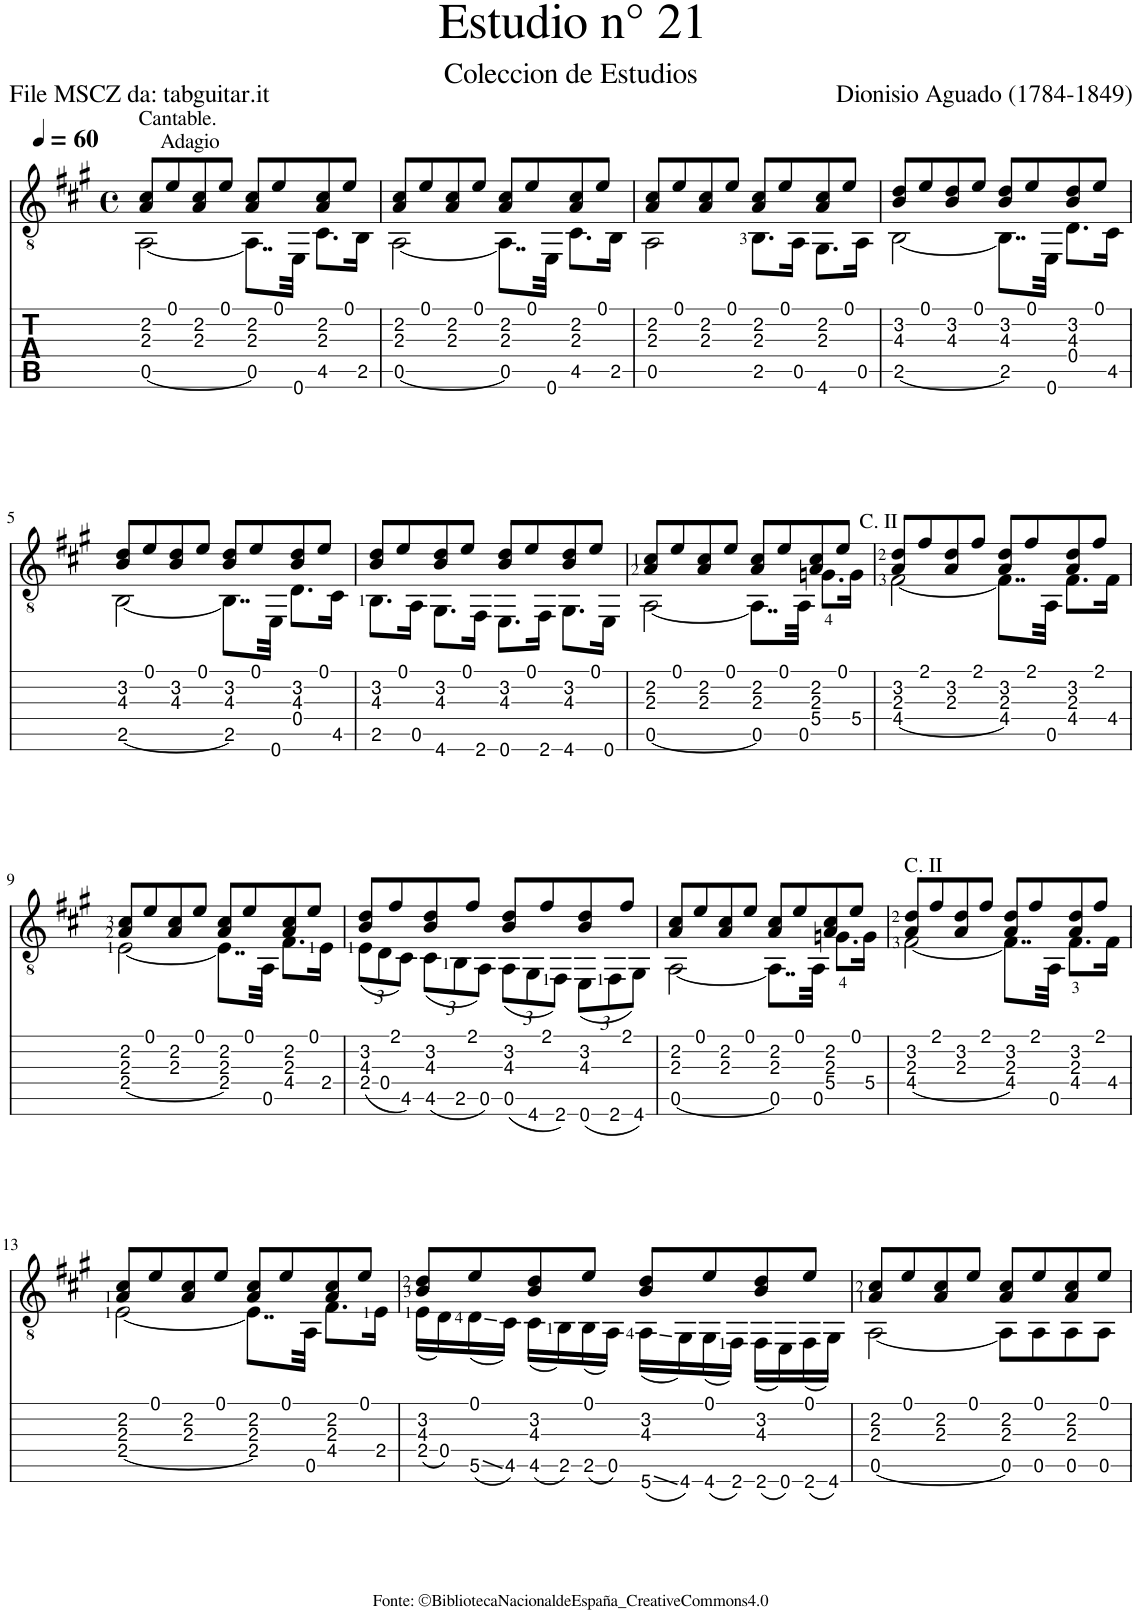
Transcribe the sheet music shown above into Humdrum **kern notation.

**kern	**kern
*part1	*part1
*staff2	*staff1
*I"Guitar	*
*I'Guit.	*
*stria6	*
*	*clefGv2
*k[f#c#g#]	*k[f#c#g#]
*M4/4	*M4/4
*met(c)	*met(c)
*MM60	*MM60
=1	=1
*^	*^
!	!	!LO:TX:a:t=Cantable.	!
!	!	!LO:TX:a:t=Adagio	!
8A\ 8c#\L	[2AA	8A/ 8c#/L	[2AA\
8eJ	.	8e/	.
8A\ 8c#\L	.	8A/ 8c#/	.
8eJ	.	8e/J	.
8A\ 8c#\L	8..AAL]	8A/ 8c#/L	8..AA\L]
8eJ	.	8e/	.
.	32EEJkk	.	32EE\Jkk
8A\ 8c#\L	8.C#L	8A/ 8c#/	8.C#\L
8eJ	.	8e/J	.
.	16BBJk	.	16BB\Jk
=2	=2	=2	=2
8A\ 8c#\L	[2AA	8A/ 8c#/L	[2AA\
8eJ	.	8e/	.
8A\ 8c#\L	.	8A/ 8c#/	.
8eJ	.	8e/J	.
8A\ 8c#\L	8..AAL]	8A/ 8c#/L	8..AA\L]
8eJ	.	8e/	.
.	32EEJkk	.	32EE\Jkk
8A\ 8c#\L	8.C#L	8A/ 8c#/	8.C#\L
8eJ	.	8e/J	.
.	16BBJk	.	16BB\Jk
=3	=3	=3	=3
8A\ 8c#\L	2AA	8A/ 8c#/L	2AA\
8eJ	.	8e/	.
8A\ 8c#\L	.	8A/ 8c#/	.
8eJ	.	8e/J	.
8A\ 8c#\L	8.BBL	8A/ 8c#/L	8.BB\L
8eJ	.	8e/	.
.	16AAJk	.	16AA\Jk
8A\ 8c#\L	8.GG#L	8A/ 8c#/	8.GG#\L
8eJ	.	8e/J	.
.	16AAJk	.	16AA\Jk
=4	=4	=4	=4
8B\ 8d\L	[2BB	8B/ 8d/L	[2BB\
8eJ	.	8e/	.
8B\ 8d\L	.	8B/ 8d/	.
8eJ	.	8e/J	.
8B\ 8d\L	8..BBL]	8B/ 8d/L	8..BB\L]
8eJ	.	8e/	.
.	32EEJkk	.	32EE\Jkk
8B\ 8d\L	8.DL	8B/ 8d/	8.D\L
8eJ	.	8e/J	.
.	16C#Jk	.	16C#\Jk
!!LO:LB:g=z	!!
=5	=5	=5	=5
8B\ 8d\L	[2BB	8B/ 8d/L	[2BB\
8eJ	.	8e/	.
8B\ 8d\L	.	8B/ 8d/	.
8eJ	.	8e/J	.
8B\ 8d\L	8..BBL]	8B/ 8d/L	8..BB\L]
8eJ	.	8e/	.
.	32EEJkk	.	32EE\Jkk
8B\ 8d\L	8.DL	8B/ 8d/	8.D\L
8eJ	.	8e/J	.
.	16C#Jk	.	16C#\Jk
=6	=6	=6	=6
8B\ 8d\L	8.BBL	8B/ 8d/L	8.BB\L
8eJ	.	8e/	.
.	16AAJk	.	16AA\Jk
8B\ 8d\L	8.GG#L	8B/ 8d/	8.GG#\L
8eJ	.	8e/J	.
.	16FF#Jk	.	16FF#\Jk
8B\ 8d\L	8.EEL	8B/ 8d/L	8.EE\L
8eJ	.	8e/	.
.	16FF#Jk	.	16FF#\Jk
8B\ 8d\L	8.GG#L	8B/ 8d/	8.GG#\L
8eJ	.	8e/J	.
.	16EEJk	.	16EE\Jk
=7	=7	=7	=7
8A\ 8c#\L	[2AA	8A/ 8c#/L	[2AA\
8eJ	.	8e/	.
8A\ 8c#\L	.	8A/ 8c#/	.
8eJ	.	8e/J	.
8A\ 8c#\L	8..AAL]	8A/ 8c#/L	8..AA\L]
8eJ	.	8e/	.
.	32AAJkk	.	32AA\Jkk
8A\ 8c#\L	8.GL	8A/ 8c#/	8.Gn\L
8eJ	.	8e/J	.
.	16GJk	.	16G\Jk
=8	=8	=8	=8
!	!	!LO:TX:a:t=C. II	!
8A\ 8d\L	[2F#	8A/ 8d/L	[2F#\
8f#J	.	8f#/	.
8A\ 8d\L	.	8A/ 8d/	.
8f#J	.	8f#/J	.
8A\ 8d\L	8..F#L]	8A/ 8d/L	8..F#\L]
8f#J	.	8f#/	.
.	32AAJkk	.	32AA\Jkk
8A\ 8d\L	8.F#L	8A/ 8d/	8.F#\L
8f#J	.	8f#/J	.
.	16F#Jk	.	16F#\Jk
!!LO:LB:g=z	!!
=9	=9	=9	=9
8A\ 8c#\L	[2E	8A/ 8c#/L	[2E\
8eJ	.	8e/	.
8A\ 8c#\L	.	8A/ 8c#/	.
8eJ	.	8e/J	.
8A\ 8c#\L	8..EL]	8A/ 8c#/L	8..E\L]
8eJ	.	8e/	.
.	32AAJkk	.	32AA\Jkk
8A\ 8c#\L	8.F#L	8A/ 8c#/	8.F#\L
8eJ	.	8e/J	.
.	16EJk	.	16E\Jk
=10	=10	=10	=10
*	*Xbrackettup	*	*Xbrackettup
8B\ 8d\L	12EL	8B/ 8d/L	(12E\L
.	12D	.	12D\
8f#J	.	8f#/	.
.	12C#J	.	12C#\J)
8B\ 8d\L	12C#L	8B/ 8d/	(12C#\L
.	12BB	.	12BB\
8f#J	.	8f#/J	.
.	12AAJ	.	12AA\J)
8B\ 8d\L	12AAL	8B/ 8d/L	(12AA\L
.	12GG#	.	12GG#\
8f#J	.	8f#/	.
.	12FF#J	.	12FF#\J)
8B\ 8d\L	12EEL	8B/ 8d/	(12EE\L
.	12FF#	.	12FF#\
8f#J	.	8f#/J	.
.	12GG#J	.	12GG#\J)
=11	=11	=11	=11
8A\ 8c#\L	[2AA	8A/ 8c#/L	[2AA\
8eJ	.	8e/	.
8A\ 8c#\L	.	8A/ 8c#/	.
8eJ	.	8e/J	.
8A\ 8c#\L	8..AAL]	8A/ 8c#/L	8..AA\L]
8eJ	.	8e/	.
.	32AAJkk	.	32AA\Jkk
8A\ 8c#\L	8.GL	8A/ 8c#/	8.Gn\L
8eJ	.	8e/J	.
.	16GJk	.	16G\Jk
=12	=12	=12	=12
!	!	!LO:TX:a:t=C. II	!
8A\ 8d\L	[2F#	8A/ 8d/L	[2F#\
8f#J	.	8f#/	.
8A\ 8d\L	.	8A/ 8d/	.
8f#J	.	8f#/J	.
8A\ 8d\L	8..F#L]	8A/ 8d/L	8..F#\L]
8f#J	.	8f#/	.
.	32AAJkk	.	32AA\Jkk
8A\ 8d\L	8.F#L	8A/ 8d/	8.F#\L
8f#J	.	8f#/J	.
.	16F#Jk	.	16F#\Jk
!!LO:LB:g=z	!!
=13	=13	=13	=13
8A\ 8c#\L	[2E	8A/ 8c#/L	[2E\
8eJ	.	8e/	.
8A\ 8c#\L	.	8A/ 8c#/	.
8eJ	.	8e/J	.
8A\ 8c#\L	8..EL]	8A/ 8c#/L	8..E\L]
8eJ	.	8e/	.
.	32AAJkk	.	32AA\Jkk
8A\ 8c#\L	8.F#L	8A/ 8c#/	8.F#\L
8eJ	.	8e/J	.
.	16EJk	.	16E\Jk
=14	=14	=14	=14
8B\ 8d\L	16ELL	8B/ 8d/L	(16E\LL
.	16DJ	.	16D\)
8eJ	16DL	8e/	(16D\
.	16C#JJ	.	16C#\JJ)
8B\ 8d\L	16C#LL	8B/ 8d/	(16C#\LL
.	16BBJ	.	16BB\)
8eJ	16BBL	8e/J	(16BB\
.	16AAJJ	.	16AA\JJ)
8B\ 8d\L	16AALL	8B/ 8d/L	(16AA\LL
.	16GG#J	.	16GG#\)
8eJ	16GG#L	8e/	(16GG#\
.	16FF#JJ	.	16FF#\JJ)
8B\ 8d\L	16FF#LL	8B/ 8d/	(16FF#\LL
.	16EEJ	.	16EE\)
8eJ	16FF#L	8e/J	(16FF#\
.	16GG#JJ	.	16GG#\JJ)
=15	=15	=15	=15
8A\ 8c#\L	[2AA	8A/ 8c#/L	[2AA\
8eJ	.	8e/	.
8A\ 8c#\L	.	8A/ 8c#/	.
8eJ	.	8e/J	.
8A\ 8c#\L	8AAL]	8A/ 8c#/L	8AA\L]
8eJ	8AAJ	8e/	8AA\
8A\ 8c#\L	8AAL	8A/ 8c#/	8AA\
8eJ	8AAJ	8e/J	8AA\J
*v	*v	*	*
*	*v	*v
=	=
*-	*-
